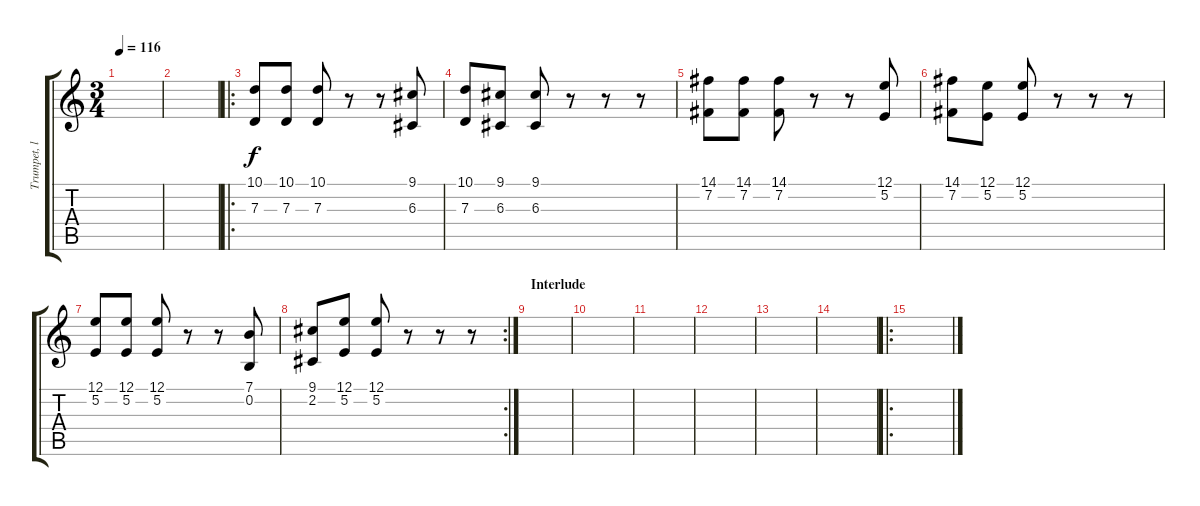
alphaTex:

\track ("Trumpet, larsens" "Trumpet, l") {instrument trumpet}
\staff {score tabs}
\tuning (E4 B3 G3 D3 A2 E2) {hide}
\ts (3 4)
\tempo 116
\clef g2
\ks c
|
|
\ro
(10.1 7.3).8 (10.1 7.3).8 (10.1 7.3).8 r.8 r.8 (9.1 6.3).8 |
(10.1 7.3).8 (9.1 6.3).8 (9.1 6.3).8 r.8 r.8 r.8 |
(14.1 7.2).8 (14.1 7.2).8 (14.1 7.2).8 r.8 r.8 (12.1 5.2).8 |
(14.1 7.2).8 (12.1 5.2).8 (12.1 5.2).8 r.8 r.8 r.8 |
(12.1 5.2).8 (12.1 5.2).8 (12.1 5.2).8 r.8 r.8 (7.1 0.2).8 |
\rc 2
(9.1 2.2).8 (12.1 5.2).8 (12.1 5.2).8 r.8 r.8 r.8 |
\section ("" "Interlude")
|
|
|
|
|
|
\ro
